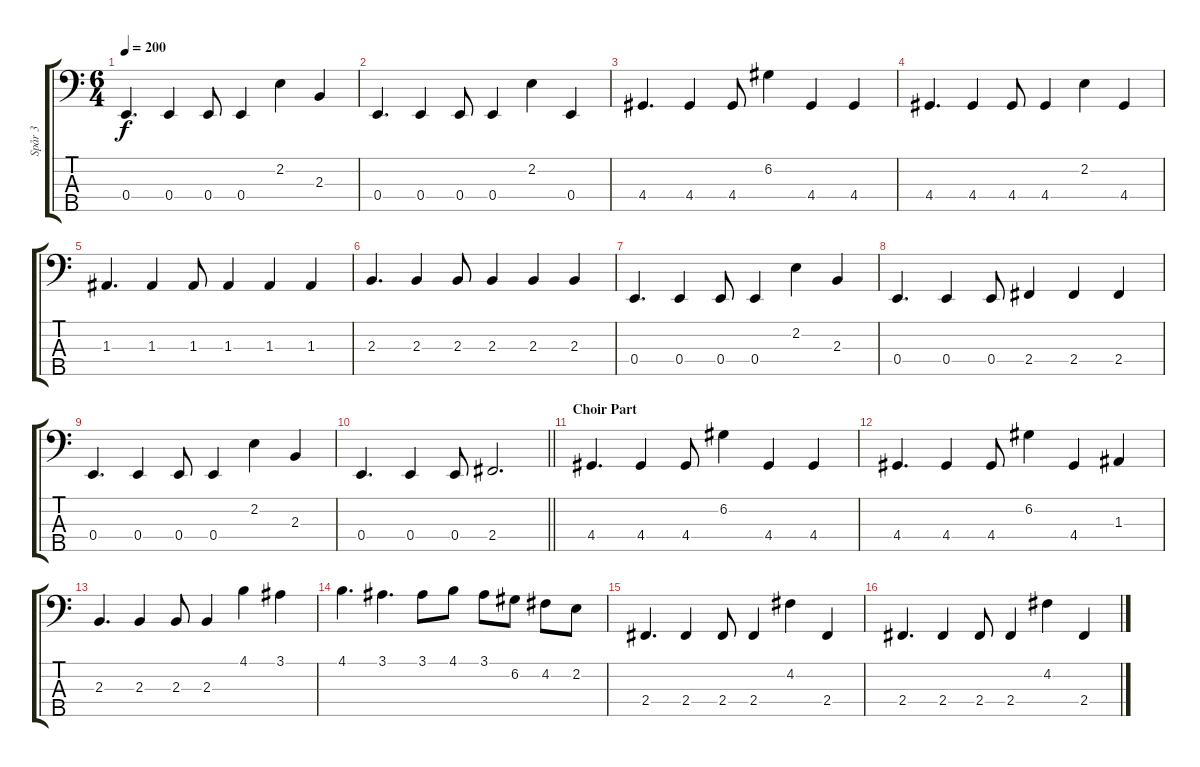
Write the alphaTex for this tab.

\track ("Spår 3" "Spår 3") {instrument electricbassfinger}
\staff {score tabs}
\tuning (G2 D2 A1 E1 B0) {hide}
\ts (6 4)
\tempo 200
\clef f4
\ks c
0.4.4{d dy f} 0.4.4 0.4.8 0.4.4 2.2.4 2.3.4 |
0.4.4{d} 0.4.4 0.4.8 0.4.4 2.2.4 0.4.4 |
4.4.4{d} 4.4.4 4.4.8 6.2.4 4.4.4 4.4.4 |
4.4.4{d} 4.4.4 4.4.8 4.4.4 2.2.4 4.4.4 |
1.3.4{d} 1.3.4 1.3.8 1.3.4 1.3.4 1.3.4 |
2.3.4{d} 2.3.4 2.3.8 2.3.4 2.3.4 2.3.4 |
0.4.4{d} 0.4.4 0.4.8 0.4.4 2.2.4 2.3.4 |
0.4.4{d} 0.4.4 0.4.8 2.4.4 2.4.4 2.4.4 |
0.4.4{d} 0.4.4 0.4.8 0.4.4 2.2.4 2.3.4 |
\barLineRight lightlight
0.4.4{d} 0.4.4 0.4.8 2.4.2{d} |
\section ("" "Choir Part")
4.4.4{d} 4.4.4 4.4.8 6.2.4 4.4.4 4.4.4 |
4.4.4{d} 4.4.4 4.4.8 6.2.4 4.4.4 1.3.4 |
2.3.4{d} 2.3.4 2.3.8 2.3.4 4.1.4 3.1.4 |
4.1.4{d} 3.1.4{d} 3.1.8 4.1.8 3.1.8 6.2.8 4.2.8 2.2.8 |
2.4.4{d} 2.4.4 2.4.8 2.4.4 4.2.4 2.4.4 |
2.4.4{d} 2.4.4 2.4.8 2.4.4 4.2.4 2.4.4
